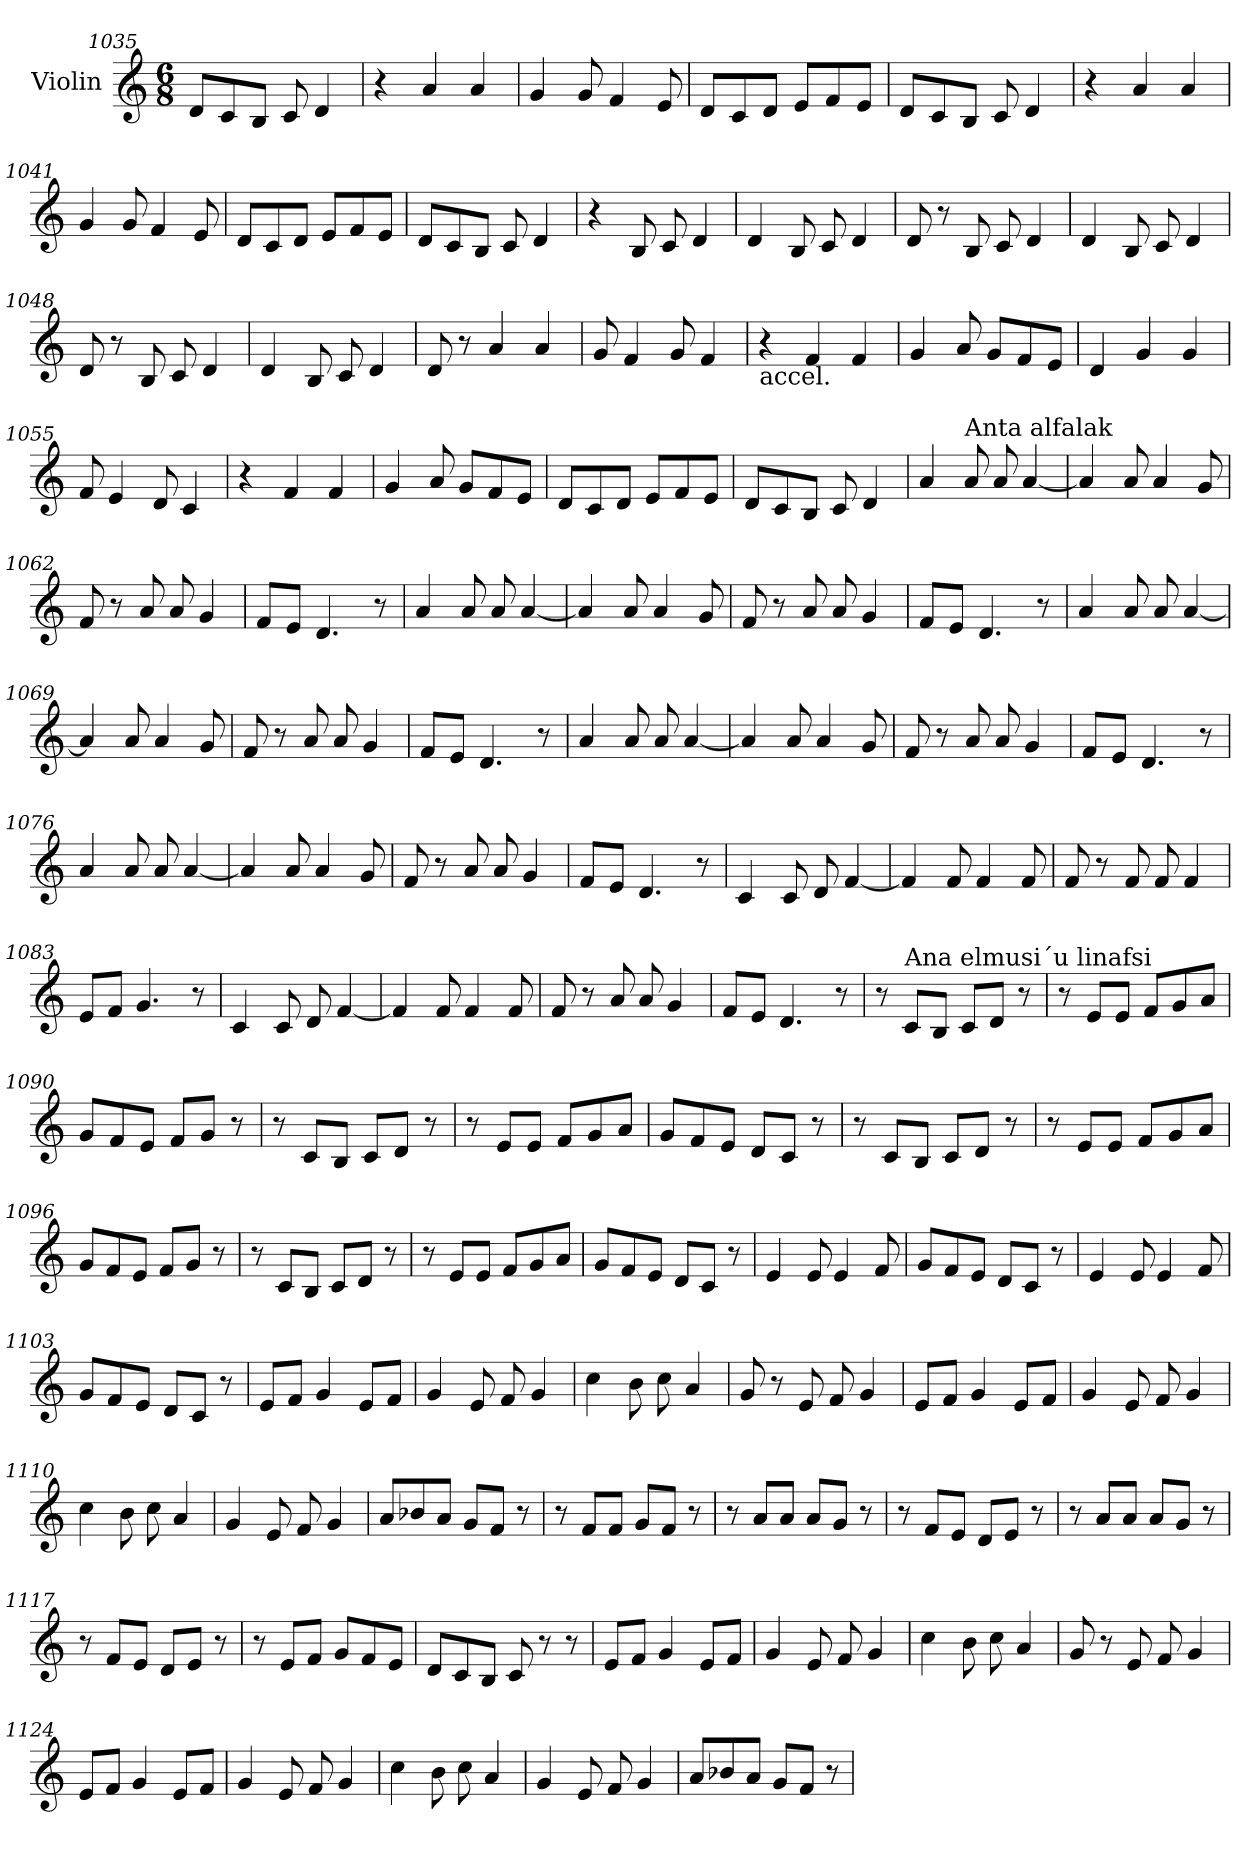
**kern
*part1
*staff1
*I"Violin
!!LO:PB:g=z
*clefG2
*k[]
*C:
*M6/8
=1035
8d/L
8c/
8B/J
8c/
4d/
=1036
4r
4a/
4a/
!!LO:PB:g=z
=1037
4g/
8g/
4f/
8e/
=1038
8d/L
8c/
8d/J
8e/L
8f/
8e/J
=1039
8d/L
8c/
8B/J
8c/
4d/
=1040
4r
4a/
4a/
!!LO:PB:g=z
=1041
4g/
8g/
4f/
8e/
=1042
8d/L
8c/
8d/J
8e/L
8f/
8e/J
!!LO:PB:g=z
=1043
8d/L
8c/
8B/J
8c/
4d/
=1044
4r
8B/
8c/
4d/
=1045
4d/
8B/
8c/
4d/
=1046
8d/
8r
8B/
8c/
4d/
!!LO:PB:g=z
=1047
4d/
8B/
8c/
4d/
=1048
8d/
8r
8B/
8c/
4d/
!!LO:PB:g=z
=1049
4d/
8B/
8c/
4d/
=1050
8d/
8r
4a/
4a/
=1051
8g/
4f/
8g/
4f/
=1052
!LO:TX:b:t=accel.
4r
4f/
4f/
!!LO:PB:g=z
=1053
4g/
8a/
8g/L
8f/
8e/J
=1054
4d/
4g/
4g/
!!LO:PB:g=z
=1055
8f/
4e/
8d/
4c/
=1056
4r
4f/
4f/
=1057
4g/
8a/
8g/L
8f/
8e/J
=1058
8d/L
8c/
8d/J
8e/L
8f/
8e/J
!!LO:PB:g=z
=1059
8d/L
8c/
8B/J
8c/
4d/
=1060
*MM130
4a/
!LO:TX:a:t=Anta alfalak
8a/
8a/
[4a/
!!LO:PB:g=z
=1061
4a/]
8a/
4a/
8g/
=1062
8f/
8r
8a/
8a/
4g/
=1063
8f/L
8e/J
4.d/
8r
=1064
4a/
8a/
8a/
[4a/
!!LO:PB:g=z
=1065
4a/]
8a/
4a/
8g/
=1066
8f/
8r
8a/
8a/
4g/
!!LO:PB:g=z
=1067
8f/L
8e/J
4.d/
8r
=1068
4a/
8a/
8a/
[4a/
=1069
4a/]
8a/
4a/
8g/
=1070
8f/
8r
8a/
8a/
4g/
!!LO:PB:g=z
=1071
8f/L
8e/J
4.d/
8r
=1072
4a/
8a/
8a/
[4a/
!!LO:PB:g=z
=1073
4a/]
8a/
4a/
8g/
=1074
8f/
8r
8a/
8a/
4g/
=1075
8f/L
8e/J
4.d/
8r
=1076
4a/
8a/
8a/
[4a/
=1077
4a/]
8a/
4a/
8g/
=1078
8f/
8r
8a/
8a/
4g/
!!LO:PB:g=z
=1079
8f/L
8e/J
4.d/
8r
=1080
4c/
8c/
8d/
[4f/
=1081
4f/]
8f/
4f/
8f/
=1082
8f/
8r
8f/
8f/
4f/
!!LO:PB:g=z
=1083
8e/L
8f/J
4.g/
8r
=1084
4c/
8c/
8d/
[4f/
!!LO:PB:g=z
=1085
4f/]
8f/
4f/
8f/
=1086
8f/
8r
8a/
8a/
4g/
=1087
8f/L
8e/J
4.d/
8r
=1088
*MM130
8r
!LO:TX:a:t=Ana elmusi´u linafsi
8c/L
8B/J
8c/L
8d/J
8r
!!LO:PB:g=z
=1089
8r
8e/L
8e/J
8f/L
8g/
8a/J
=1090
8g/L
8f/
8e/J
8f/L
8g/J
8r
!!LO:PB:g=z
=1091
8r
8c/L
8B/J
8c/L
8d/J
8r
=1092
8r
8e/L
8e/J
8f/L
8g/
8a/J
=1093
8g/L
8f/
8e/J
8d/L
8c/J
8r
!!LO:PB:g=z
=1094
8r
8c/L
8B/J
8c/L
8d/J
8r
=1095
8r
8e/L
8e/J
8f/L
8g/
8a/J
!!LO:PB:g=z
=1096
8g/L
8f/
8e/J
8f/L
8g/J
8r
=1097
8r
8c/L
8B/J
8c/L
8d/J
8r
=1098
8r
8e/L
8e/J
8f/L
8g/
8a/J
!!LO:PB:g=z
=1099
8g/L
8f/
8e/J
8d/L
8c/J
8r
=1100
4e/
8e/
4e/
8f/
!!LO:PB:g=z
=1101
8g/L
8f/
8e/J
8d/L
8c/J
8r
=1102
4e/
8e/
4e/
8f/
=1103
8g/L
8f/
8e/J
8d/L
8c/J
8r
!!LO:PB:g=z
=1104
8e/L
8f/J
4g/
8e/L
8f/J
=1105
4g/
8e/
8f/
4g/
!!LO:PB:g=z
=1106
4cc\
8b\
8cc\
4a/
=1107
8g/
8r
8e/
8f/
4g/
=1108
8e/L
8f/J
4g/
8e/L
8f/J
=1109
4g/
8e/
8f/
4g/
!!LO:PB:g=z
=1110
4cc\
8b\
8cc\
4a/
=1111
4g/
8e/
8f/
4g/
!!LO:PB:g=z
=1112
8a/L
8b-X/
8a/J
8g/L
8f/J
8r
=1113
8r
8f/L
8f/J
8g/L
8f/J
8r
=1114
8r
8a/L
8a/J
8a/L
8g/J
8r
=1115
8r
8f/L
8e/J
8d/L
8e/J
8r
!!LO:PB:g=z
=1116
8r
8a/L
8a/J
8a/L
8g/J
8r
=1117
8r
8f/L
8e/J
8d/L
8e/J
8r
!!LO:PB:g=z
=1118
8r
8e/L
8f/J
8g/L
8f/
8e/J
=1119
8d/L
8c/
8B/J
8c/
8r
8r
=1120
8e/L
8f/J
4g/
8e/L
8f/J
=1121
4g/
8e/
8f/
4g/
!!LO:PB:g=z
=1122
4cc\
8b\
8cc\
4a/
=1123
8g/
8r
8e/
8f/
4g/
=1124
8e/L
8f/J
4g/
8e/L
8f/J
=1125
4g/
8e/
8f/
4g/
=1126
4cc\
8b\
8cc\
4a/
!!LO:PB:g=z
=1127
4g/
8e/
8f/
4g/
!!LO:PB:g=z
=1128
8a/L
8b-X/
8a/J
8g/L
8f/J
8r
=
*-
